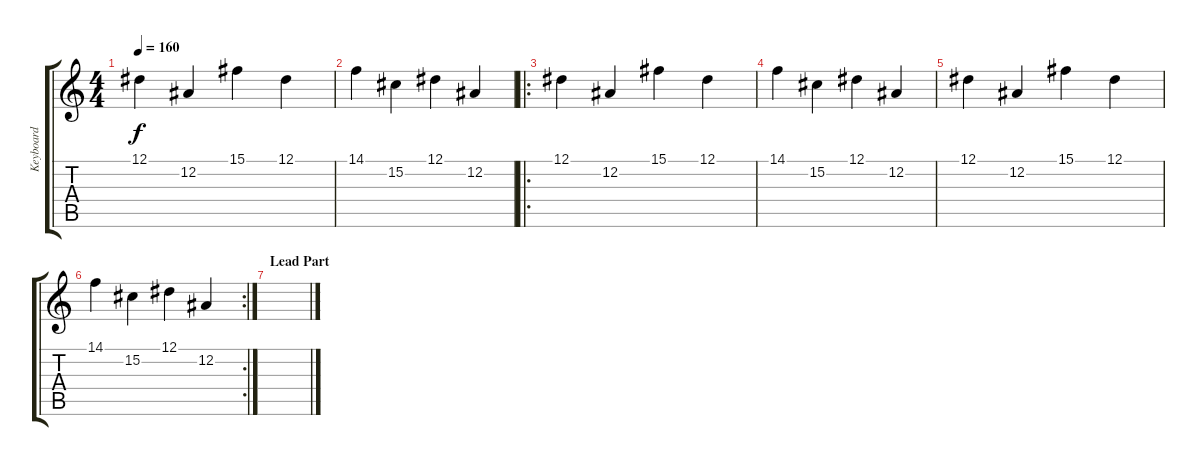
\track ("Keyboard" "Keyboard") {instrument dulcimer}
\staff {score tabs}
\tuning (Eb4 Bb3 Gb3 Db3 Ab2 Eb2) {hide}
\ts (4 4)
\tempo 160
\clef g2
\ks c
12.1.4{dy f} 12.2.4 15.1.4 12.1.4 |
14.1.4 15.2.4 12.1.4 12.2.4 |
\ro
12.1.4 12.2.4 15.1.4 12.1.4 |
14.1.4 15.2.4 12.1.4 12.2.4 |
12.1.4 12.2.4 15.1.4 12.1.4 |
\rc 2
14.1.4 15.2.4 12.1.4 12.2.4 |
\section ("" "Lead Part")
